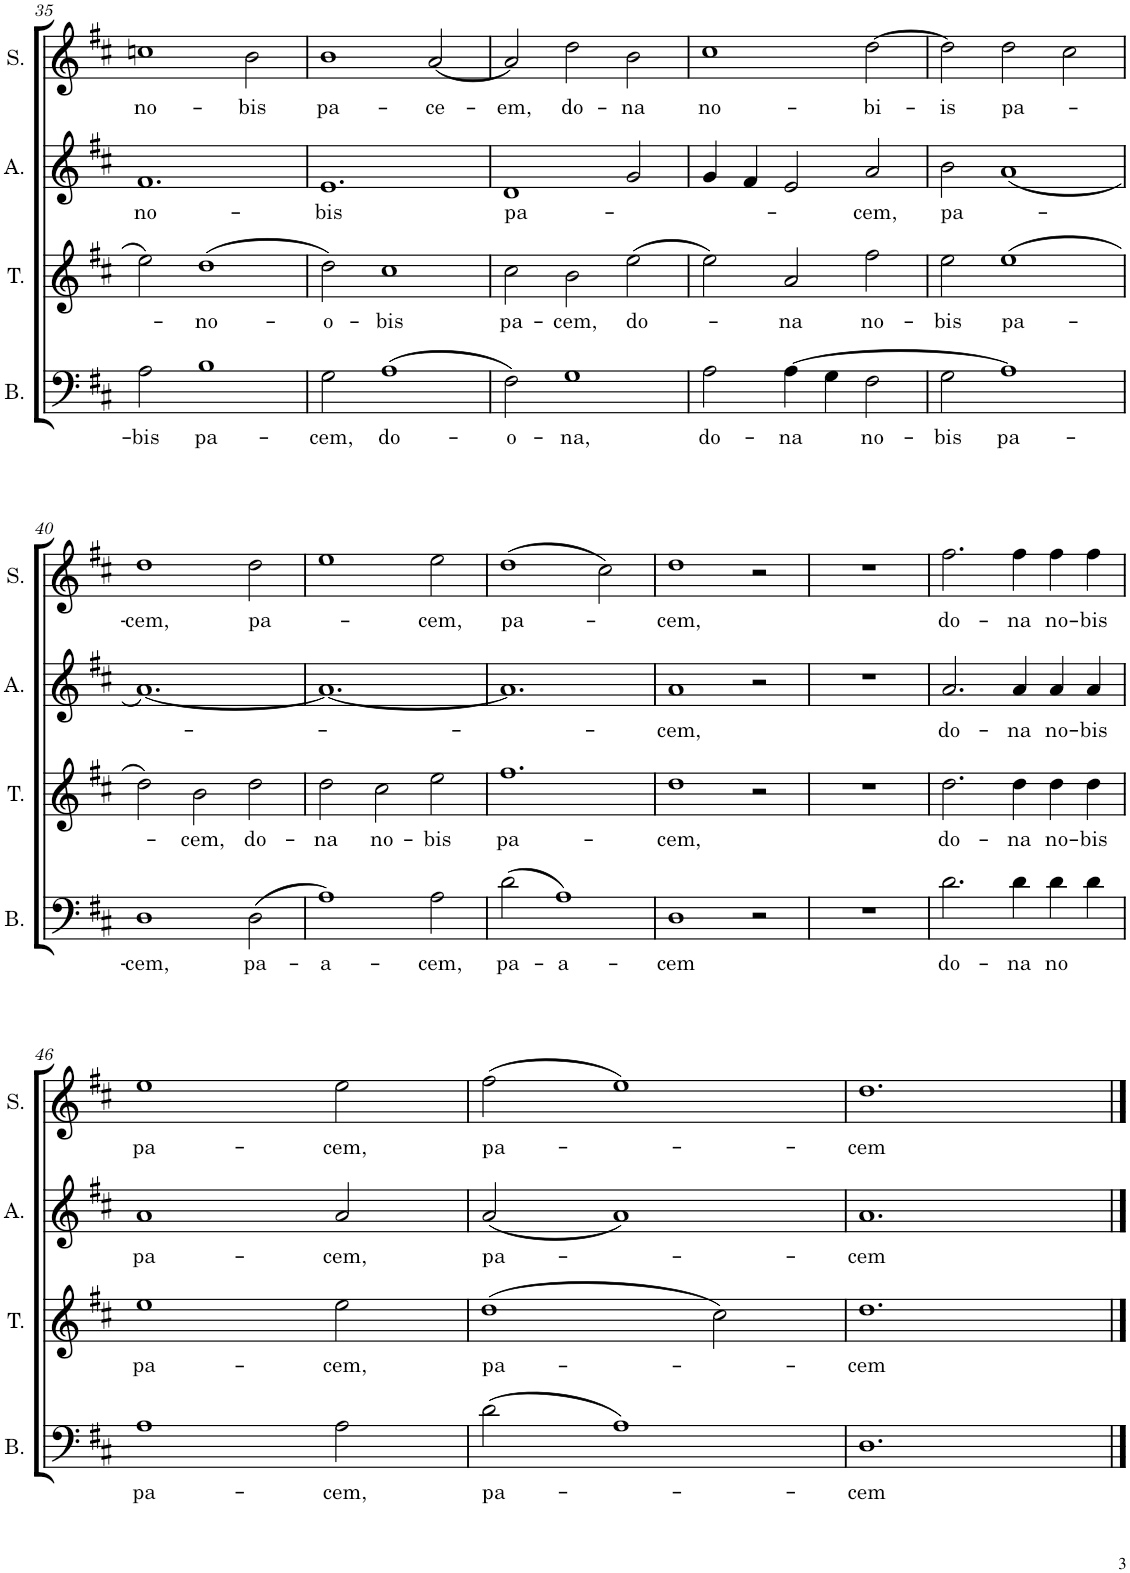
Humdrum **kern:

**kern	**text	**kern	**text	**kern	**text	**kern	**text
*part4	*part4	*part3	*part3	*part2	*part2	*part1	*part1
*staff4	*staff4	*staff3	*staff3	*staff2	*staff2	*staff1	*staff1
*I"Basse	*	*I"Ténor	*	*I"Alto	*	*I"Soprano	*
*I'B.	*	*I'T.	*	*I'A.	*	*I'S.	*
!!LO:PB:g=z
*clefF4	*	*clefG2	*	*clefG2	*	*clefG2	*
*k[f#c#]	*	*k[f#c#]	*	*k[f#c#]	*	*k[f#c#]	*
*M3/2	*	*M3/2	*	*M3/2	*	*M3/2	*
=35	=35	=35	=35	=35	=35	=35	=35
!	!LO:LY:b	!	!	!	!LO:LY:b	!	!LO:LY:b
2A\	-bis	2ee\	.	1.f#	no-	1ccn	no-
!	!LO:LY:b	!	!LO:LY:b	!	!	!	!
1B	pa-	(1dd	no-	.	.	.	.
!	!	!	!	!	!	!	!LO:LY:b
.	.	.	.	.	.	2b\	-bis
=36	=36	=36	=36	=36	=36	=36	=36
!	!LO:LY:b	!	!LO:LY:b	!	!LO:LY:b	!	!LO:LY:b
2G\	-cem,	2dd\)	-o-	1.e	-bis	1b	pa-
!	!LO:LY:b	!	!LO:LY:b	!	!	!	!
(1A	do-	1cc#	-bis	.	.	.	.
!	!	!	!	!	!	!	!LO:LY:b
.	.	.	.	.	.	[2a/	-ce-
=37	=37	=37	=37	=37	=37	=37	=37
!	!LO:LY:b	!	!LO:LY:b	!	!LO:LY:b	!	!LO:LY:b
2F#\)	-o-	2cc#\	pa-	1d	pa-	2a/]	-em,
!	!LO:LY:b	!	!LO:LY:b	!	!	!	!LO:LY:b
1G	-na,	2b\	-cem,	.	.	2dd\	do-
!	!	!	!LO:LY:b	!	!	!	!LO:LY:b
.	.	(2ee\	do-	2g/	.	2b\	-na
=38	=38	=38	=38	=38	=38	=38	=38
!	!LO:LY:b	!	!	!	!	!	!LO:LY:b
2A\	do-	2ee\)	.	4g/	.	1cc#	no-
.	.	.	.	4f#/	.	.	.
!	!LO:LY:b	!	!LO:LY:b	!	!	!	!
[4A\	-na	2a/	-na	2e/	.	.	.
4G\	.	.	.	.	.	.	.
!	!LO:LY:b	!	!LO:LY:b	!	!LO:LY:b	!	!LO:LY:b
2F#\	no-	2ff#\	no-	2a/	-cem,	[2dd\	-bi-
=39	=39	=39	=39	=39	=39	=39	=39
!	!LO:LY:b	!	!LO:LY:b	!	!LO:LY:b	!	!LO:LY:b
2G\	-bis	2ee\	-bis	2b\	pa-	2dd\]	-is
!	!LO:LY:b	!	!LO:LY:b	!	!	!	!LO:LY:b
1A]	pa-	(1ee	pa-	(1a	.	2dd\	pa-
.	.	.	.	.	.	2cc#\	.
!!LO:LB:g=z
=40	=40	=40	=40	=40	=40	=40	=40
!	!LO:LY:b	!	!	!	!	!	!LO:LY:b
1D	-cem,	2dd\)	.	[1.a)	.	1dd	-cem,
!	!	!	!LO:LY:b	!	!	!	!
.	.	2b\	-cem,	.	.	.	.
!	!LO:LY:b	!	!LO:LY:b	!	!	!	!LO:LY:b
(2D\	pa-	2dd\	do-	.	.	2dd\	pa-
=41	=41	=41	=41	=41	=41	=41	=41
!	!LO:LY:b	!	!LO:LY:b	!	!	!	!
1A)	-a-	2dd\	-na	1.a_	.	1ee	.
!	!	!	!LO:LY:b	!	!	!	!
.	.	2cc#\	no-	.	.	.	.
!	!LO:LY:b	!	!LO:LY:b	!	!	!	!LO:LY:b
2A\	-cem,	2ee\	-bis	.	.	2ee\	-cem,
=42	=42	=42	=42	=42	=42	=42	=42
!	!LO:LY:b	!	!LO:LY:b	!	!	!	!LO:LY:b
(2d\	pa-	1.ff#	pa-	1.a]	.	(1dd	pa-
!	!LO:LY:b	!	!	!	!	!	!
1A)	-a-	.	.	.	.	.	.
.	.	.	.	.	.	2cc#\)	.
=43	=43	=43	=43	=43	=43	=43	=43
!	!LO:LY:b	!	!LO:LY:b	!	!LO:LY:b	!	!LO:LY:b
1D	-cem	1dd	-cem,	1a	-cem,	1dd	-cem,
2r	.	2r	.	2r	.	2r	.
=44	=44	=44	=44	=44	=44	=44	=44
1.r	.	1.r	.	1.r	.	1.r	.
=45	=45	=45	=45	=45	=45	=45	=45
!	!LO:LY:b	!	!LO:LY:b	!	!LO:LY:b	!	!LO:LY:b
2.d\	do-	2.dd\	do-	2.a/	do-	2.ff#\	do-
!	!LO:LY:b	!	!LO:LY:b	!	!LO:LY:b	!	!LO:LY:b
4d\	-na	4dd\	-na	4a/	-na	4ff#\	-na
!	!LO:LY:b	!	!LO:LY:b	!	!LO:LY:b	!	!LO:LY:b
4d\	-no	4dd\	-no-	4a/	-no-	4ff#\	no-
!	!	!	!LO:LY:b	!	!LO:LY:b	!	!LO:LY:b
4d\	.	4dd\	-bis	4a/	-bis	4ff#\	-bis
!!LO:LB:g=z
=46	=46	=46	=46	=46	=46	=46	=46
!	!LO:LY:b	!	!LO:LY:b	!	!LO:LY:b	!	!LO:LY:b
1A	pa-	1ee	pa-	1a	pa-	1ee	pa-
!	!LO:LY:b	!	!LO:LY:b	!	!LO:LY:b	!	!LO:LY:b
2A\	-cem,	2ee\	-cem,	2a/	-cem,	2ee\	-cem,
=47	=47	=47	=47	=47	=47	=47	=47
!	!LO:LY:b	!	!LO:LY:b	!	!LO:LY:b	!	!LO:LY:b
(2d\	pa-	(1dd	pa-	(2a/	pa-	(2ff#\	pa-
1A)	.	.	.	1a)	.	1ee)	.
.	.	2cc#\)	.	.	.	.	.
=48	=48	=48	=48	=48	=48	=48	=48
!	!LO:LY:b	!	!LO:LY:b	!	!LO:LY:b	!	!LO:LY:b
1.D	-cem	1.dd	-cem	1.a	-cem	1.dd	-cem
==	==	==	==	==	==	==	==
*-	*-	*-	*-	*-	*-	*-	*-
